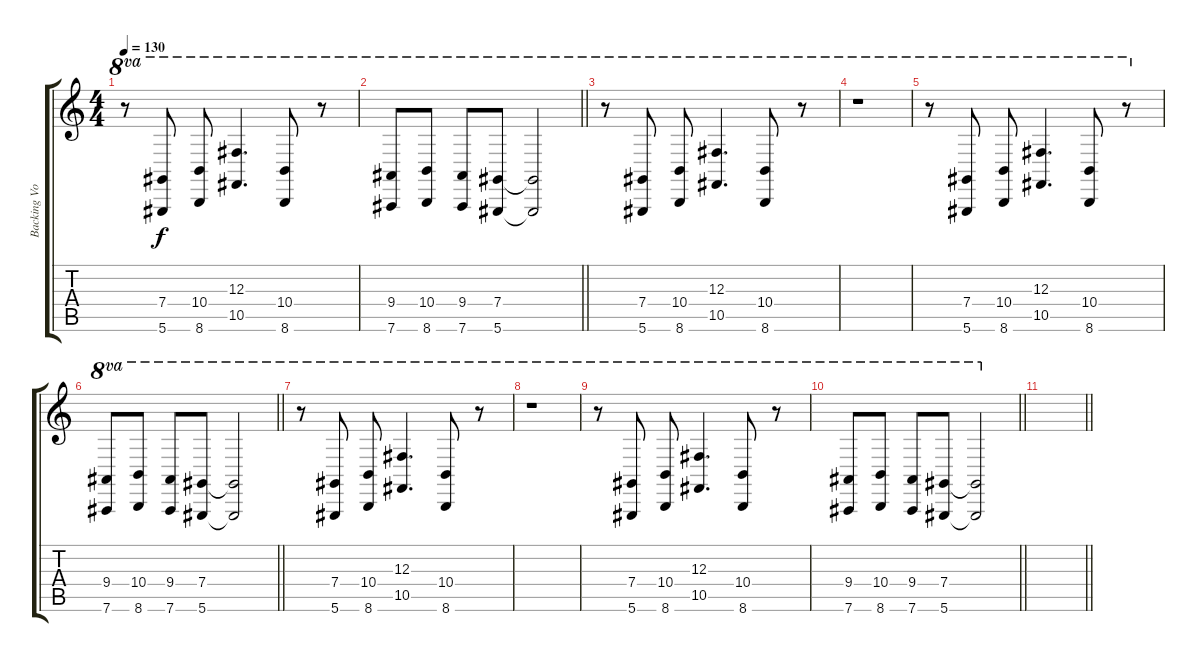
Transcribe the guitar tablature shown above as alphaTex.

\track ("Backing Vocals" "Backing Vo") {instrument choiraahs}
\staff {score tabs}
\tuning (Eb4 Bb3 Gb3 Db3 Ab2 Eb2) {hide}
\ts (4 4)
\tempo 130
\clef g2
\ks c
r.8{ot 8va dy f} (7.4 5.6).8{ot 8va} (10.4 8.6).8{ot 8va} (12.3 10.5).4{d ot 8va} (10.4 8.6).8{ot 8va} r.8{ot 8va} |
\barLineRight lightlight
(9.4 7.6).8{ot 8va} (10.4 8.6).8{ot 8va} (9.4 7.6).8{ot 8va} (7.4 5.6).8{ot 8va} (7.4{t} 5.6{t}).2{ot 8va} |
r.8{ot 8va volume 6} (7.4 5.6).8{ot 8va} (10.4 8.6).8{ot 8va} (12.3 10.5).4{d ot 8va} (10.4 8.6).8{ot 8va} r.8{ot 8va} |
r.1{ot 8va} |
r.8{ot 8va} (7.4 5.6).8{ot 8va} (10.4 8.6).8{ot 8va} (12.3 10.5).4{d ot 8va} (10.4 8.6).8{ot 8va} r.8{ot 8va} |
\barLineRight lightlight
(9.4 7.6).8{ot 8va} (10.4 8.6).8{ot 8va} (9.4 7.6).8{ot 8va} (7.4 5.6).8{ot 8va} (7.4{t} 5.6{t}).2{ot 8va} |
r.8{ot 8va volume 0} (7.4 5.6).8{ot 8va} (10.4 8.6).8{ot 8va} (12.3 10.5).4{d ot 8va} (10.4 8.6).8{ot 8va} r.8{ot 8va} |
r.1{ot 8va} |
r.8{ot 8va} (7.4 5.6).8{ot 8va} (10.4 8.6).8{ot 8va} (12.3 10.5).4{d ot 8va} (10.4 8.6).8{ot 8va} r.8{ot 8va} |
\barLineRight lightlight
(9.4 7.6).8{ot 8va} (10.4 8.6).8{ot 8va} (9.4 7.6).8{ot 8va} (7.4 5.6).8{ot 8va} (7.4{t} 5.6{t}).2{ot 8va} |
\barLineRight lightlight
